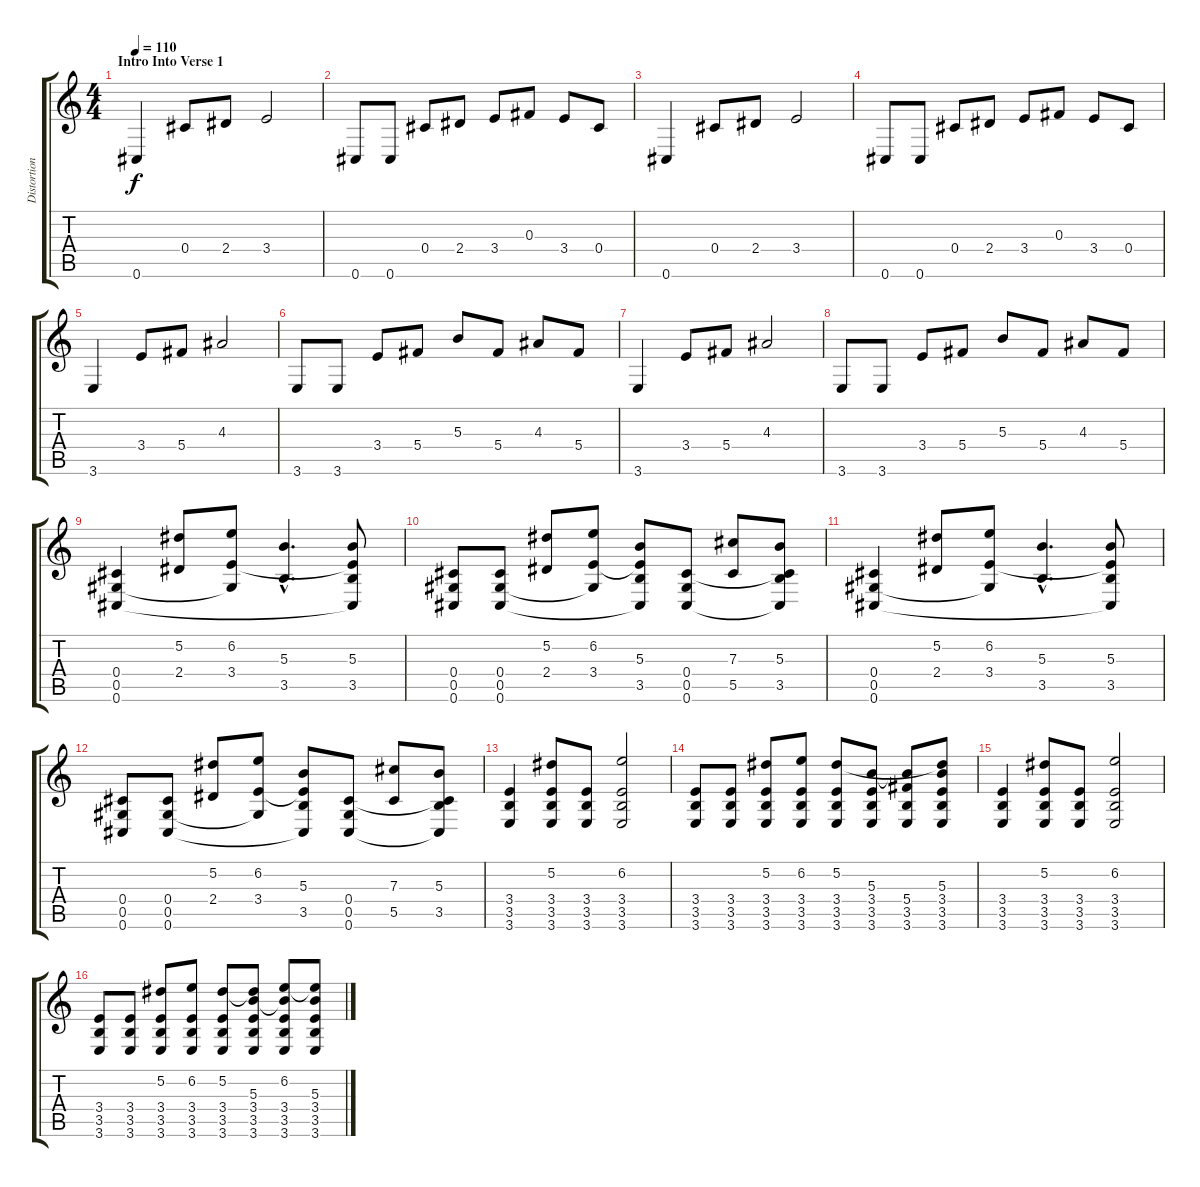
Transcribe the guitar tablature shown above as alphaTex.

\track ("Distortion Guitar" "Distortion") {instrument distortionguitar}
\staff {score tabs}
\tuning (Eb4 Bb3 Gb3 Db3 Ab2 Db2) {hide}
\ts (4 4)
\section ("" "Intro Into Verse 1")
\tempo 110
\clef g2
\ks c
0.6.4{dy f instrument distortionguitar} 0.4.8 2.4.8 3.4.2 |
0.6.8 0.6.8 0.4.8 2.4.8 3.4.8 0.3.8 3.4.8 0.4.8 |
0.6.4 0.4.8 2.4.8 3.4.2 |
0.6.8 0.6.8 0.4.8 2.4.8 3.4.8 0.3.8 3.4.8 0.4.8 |
3.6.4 3.4.8 5.4.8 4.3.2 |
3.6.8 3.6.8 3.4.8 5.4.8 5.3.8 5.4.8 4.3.8 5.4.8 |
3.6.4 3.4.8 5.4.8 4.3.2 |
3.6.8 3.6.8 3.4.8 5.4.8 5.3.8 5.4.8 4.3.8 5.4.8 |
(0.4 0.5 0.6).4 (5.2 2.4).8 (6.2 3.4 0.5{t}).8 (5.3{hac} 3.5{hac}).4{d} (5.3 3.4{t} 3.5 0.6{t}).8 |
(0.4 0.5 0.6).8 (0.4 0.5 0.6).8 (5.2 2.4).8 (6.2 3.4 0.5{t}).8 (5.3 3.4{t} 3.5 0.6{t}).8 (0.4 0.5 0.6).8 (7.3 5.5).8 (5.3 0.4{t} 3.5 0.6{t}).8 |
(0.4 0.5 0.6).4 (5.2 2.4).8 (6.2 3.4 0.5{t}).8 (5.3{hac} 3.5{hac}).4{d} (5.3 3.4{t} 3.5 0.6{t}).8 |
(0.4 0.5 0.6).8 (0.4 0.5 0.6).8 (5.2 2.4).8 (6.2 3.4 0.5{t}).8 (5.3 3.4{t} 3.5 0.6{t}).8 (0.4 0.5 0.6).8 (7.3 5.5).8 (5.3 0.4{t} 3.5 0.6{t}).8 |
(3.4 3.5 3.6).4 (5.2 3.4 3.5 3.6).8 (3.4 3.5 3.6).8 (6.2 3.4 3.5 3.6).2 |
(3.4 3.5 3.6).8 (3.4 3.5 3.6).8 (5.2 3.4 3.5 3.6).8 (6.2 3.4 3.5 3.6).8 (5.2 3.4 3.5 3.6).8 (5.3 3.4 3.5 3.6).8 (5.3{t} 5.4 3.5 3.6).8 (5.2{t} 5.3 3.4 3.5 3.6).8 |
(3.4 3.5 3.6).4 (5.2 3.4 3.5 3.6).8 (3.4 3.5 3.6).8 (6.2 3.4 3.5 3.6).2 |
(3.4 3.5 3.6).8 (3.4 3.5 3.6).8 (5.2 3.4 3.5 3.6).8 (6.2 3.4 3.5 3.6).8 (5.2 3.4 3.5 3.6).8 (5.2{t} 5.3 3.4 3.5 3.6).8 (6.2 5.3{t} 3.4 3.5 3.6).8 (6.2{t} 5.3 3.4 3.5 3.6).8
